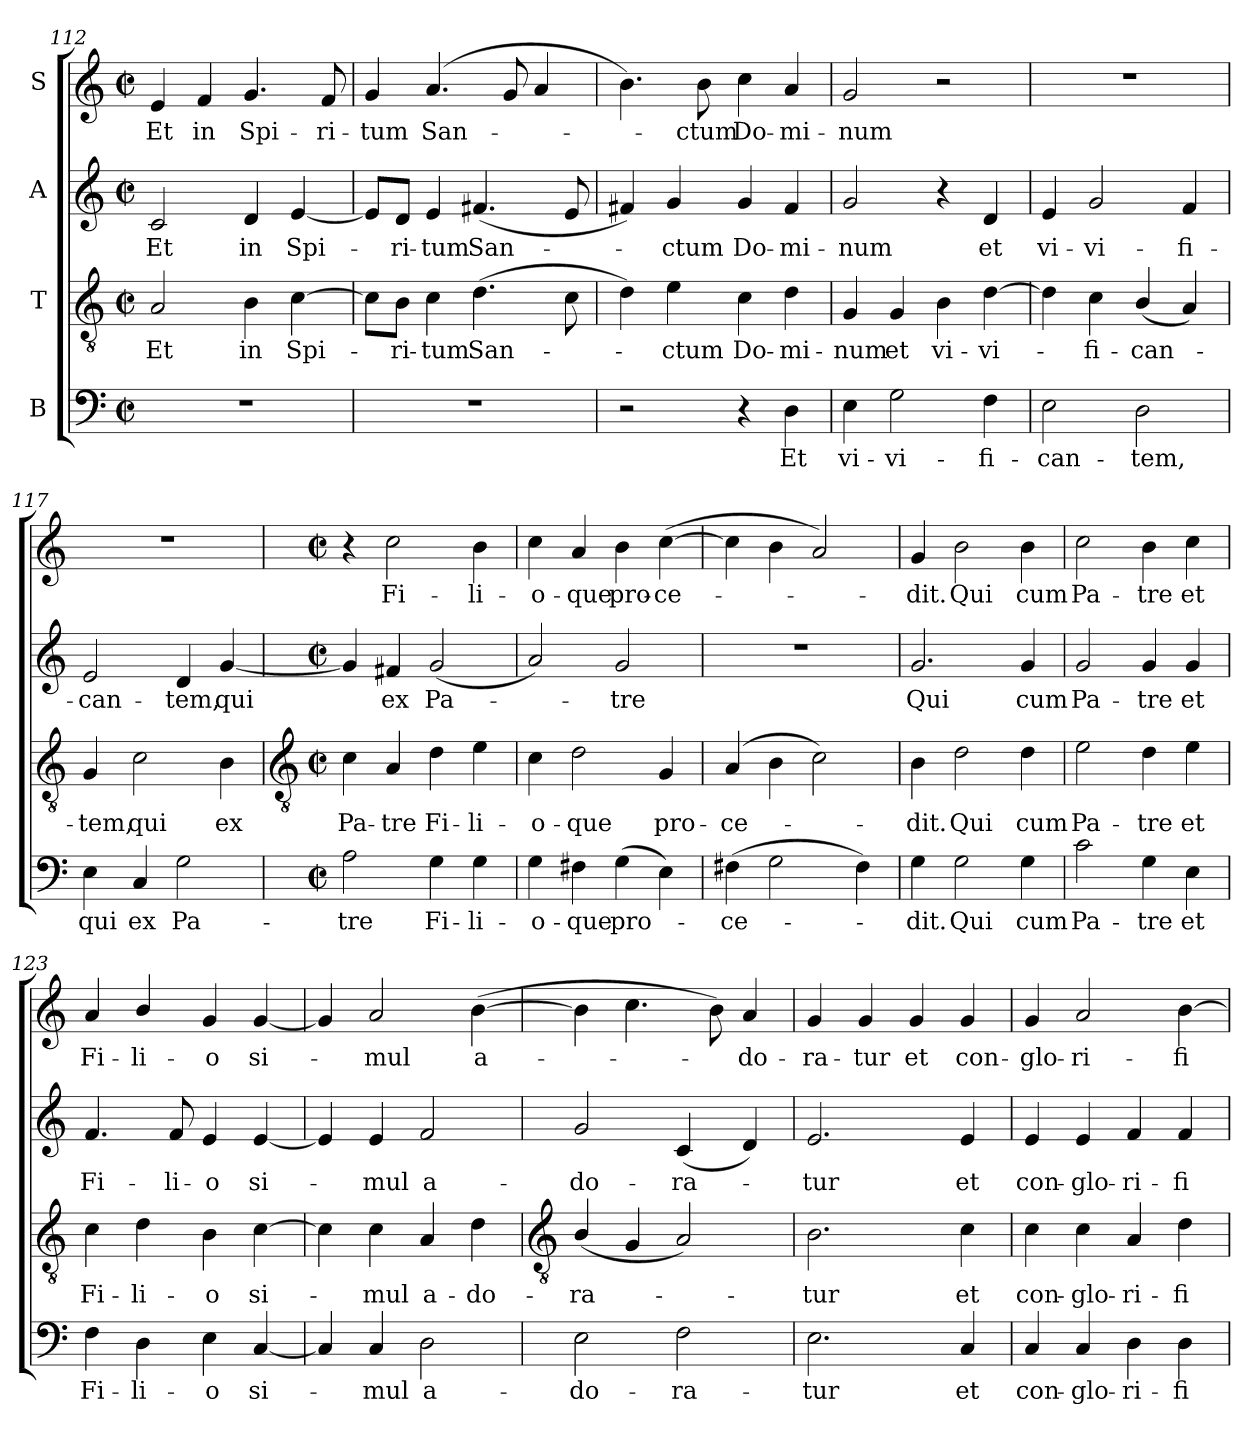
**kern	**text	**kern	**text	**kern	**text	**kern	**text
*part4	*part4	*part3	*part3	*part2	*part2	*part1	*part1
*staff4	*staff4	*staff3	*staff3	*staff2	*staff2	*staff1	*staff1
*I"B	*	*I"T	*	*I"A	*	*I"S	*
!!LO:LB:g=z
*clefF4	*	*clefGv2	*	*clefG2	*	*clefG2	*
*k[]	*	*k[]	*	*k[]	*	*k[]	*
*C:	*	*C:	*	*C:	*	*C:	*
*M2/2	*	*M2/2	*	*M2/2	*	*M2/2	*
*met(c|)	*	*met(c|)	*	*met(c|)	*	*met(c|)	*
=112	=112	=112	=112	=112	=112	=112	=112
!	!	!	!LO:LY:b	!	!LO:LY:b	!	!LO:LY:b
1r	.	2A	Et	2c	Et	4e	Et
!	!	!	!	!	!	!	!LO:LY:b
.	.	.	.	.	.	4f	in
!	!	!	!LO:LY:b	!	!LO:LY:b	!	!LO:LY:b
.	.	4B	in	4d	in	4.g	Spi-
!	!	!	!LO:LY:b	!	!LO:LY:b	!	!
.	.	[4c	Spi-	[4e	Spi-	.	.
!	!	!	!	!	!	!	!LO:LY:b
.	.	.	.	.	.	8f	-ri-
=113	=113	=113	=113	=113	=113	=113	=113
!	!	!	!	!	!	!	!LO:LY:b
1r	.	8c\L]	.	8e/L]	.	4g	-tum
!	!	!	!LO:LY:b	!	!LO:LY:b	!	!
.	.	8B\J	ri-	8d/J	ri-	.	.
!	!	!	!LO:LY:b	!	!LO:LY:b	!	!LO:LY:b
.	.	4c	-tum	4e	-tum	(<4.a	San-
!	!	!	!LO:LY:b	!	!LO:LY:b	!	!
.	.	(>4.d	San-	(<4.f#X	San-	.	.
.	.	.	.	.	.	8g	.
.	.	.	.	.	.	4a	.
.	.	8c	.	8e	.	.	.
=114	=114	=114	=114	=114	=114	=114	=114
2r	.	4d)	.	4f#X)	.	4.b)	.
!	!	!	!LO:LY:b	!	!LO:LY:b	!	!
.	.	4e	ctum	4g	ctum	.	.
!	!	!	!	!	!	!	!LO:LY:b
.	.	.	.	.	.	8b	ctum
!	!	!	!LO:LY:b	!	!LO:LY:b	!	!LO:LY:b
4r	.	4c	Do-	4g	Do-	4cc	Do-
!	!LO:LY:b	!	!LO:LY:b	!	!LO:LY:b	!	!LO:LY:b
4D	Et	4d	-mi-	4f#	-mi-	4a	-mi-
=115	=115	=115	=115	=115	=115	=115	=115
!	!LO:LY:b	!	!LO:LY:b	!	!LO:LY:b	!	!LO:LY:b
4E	vi-	4G	-num	2g	-num	2g	-num
!	!LO:LY:b	!	!LO:LY:b	!	!	!	!
2G	-vi-	4G	et	.	.	.	.
!	!	!	!LO:LY:b	!	!	!	!
.	.	4B	vi-	4r	.	2r	.
!	!LO:LY:b	!	!LO:LY:b	!	!LO:LY:b	!	!
4F	-fi-	[4d	-vi-	4d	et	.	.
=116	=116	=116	=116	=116	=116	=116	=116
!	!LO:LY:b	!	!	!	!LO:LY:b	!	!
2E	-can-	4d]	.	4e	vi-	1r	.
!	!	!	!LO:LY:b	!	!LO:LY:b	!	!
.	.	4c	fi-	2g	-vi-	.	.
!	!LO:LY:b	!	!LO:LY:b	!	!	!	!
2D	-tem,	(<4B/	-can-	.	.	.	.
!	!	!	!	!	!LO:LY:b	!	!
.	.	4A)	.	4f	-fi-	.	.
=117	=117	=117	=117	=117	=117	=117	=117
!	!LO:LY:b	!	!LO:LY:b	!	!LO:LY:b	!	!
4E	qui	4G	tem,	2e	-can-	1r	.
!	!LO:LY:b	!	!LO:LY:b	!	!	!	!
4C	ex	2c	qui	.	.	.	.
!	!LO:LY:b	!	!	!	!LO:LY:b	!	!
2G	Pa-	.	.	4d	-tem,	.	.
!	!	!	!LO:LY:b	!	!LO:LY:b	!	!
.	.	4B	ex	[4g	qui	.	.
!!LO:LB:g=z
=118	=118	=118	=118	=118	=118	=118	=118
*	*	*clefGv2	*	*	*	*	*
*M2/2	*	*M2/2	*	*M2/2	*	*M2/2	*
*met(c|)	*	*met(c|)	*	*met(c|)	*	*met(c|)	*
!	!LO:LY:b	!	!LO:LY:b	!	!	!	!
2A	-tre	4c	Pa-	4g]	.	4r	.
!	!	!	!LO:LY:b	!	!LO:LY:b	!	!LO:LY:b
.	.	4A	-tre	4f#X	ex	2cc	Fi-
!	!LO:LY:b	!	!LO:LY:b	!	!LO:LY:b	!	!
4G	Fi-	4d	Fi-	(<2g	Pa-	.	.
!	!LO:LY:b	!	!LO:LY:b	!	!	!	!LO:LY:b
4G	-li-	4e	-li-	.	.	4b	-li-
=119	=119	=119	=119	=119	=119	=119	=119
!	!LO:LY:b	!	!LO:LY:b	!	!	!	!LO:LY:b
4G	-o-	4c	-o-	2a)	.	4cc	-o-
!	!LO:LY:b	!	!LO:LY:b	!	!	!	!LO:LY:b
4F#X	-que	2d	-que	.	.	4a	-que
!	!LO:LY:b	!	!	!	!LO:LY:b	!	!LO:LY:b
(>4G	pro-	.	.	2g	tre	4b	pro-
!	!	!	!LO:LY:b	!	!	!	!LO:LY:b
4E)	.	4G	pro-	.	.	(>[4cc	-ce-
=120	=120	=120	=120	=120	=120	=120	=120
!	!LO:LY:b	!	!LO:LY:b	!	!	!	!
(>4F#X	ce-	(>4A	-ce-	1r	.	4cc]	.
2G	.	4B	.	.	.	4b	.
.	.	2c)	.	.	.	2a)	.
4F#)	.	.	.	.	.	.	.
=121	=121	=121	=121	=121	=121	=121	=121
!	!LO:LY:b	!	!LO:LY:b	!	!LO:LY:b	!	!LO:LY:b
4G	dit.	4B	dit.	2.g	Qui	4g	dit.
!	!LO:LY:b	!	!LO:LY:b	!	!	!	!LO:LY:b
2G	Qui	2d	Qui	.	.	2b	Qui
!	!LO:LY:b	!	!LO:LY:b	!	!LO:LY:b	!	!LO:LY:b
4G	cum	4d	cum	4g	cum	4b	cum
=122	=122	=122	=122	=122	=122	=122	=122
!	!LO:LY:b	!	!LO:LY:b	!	!LO:LY:b	!	!LO:LY:b
2c	Pa-	2e	Pa-	2g	Pa-	2cc	Pa-
!	!LO:LY:b	!	!LO:LY:b	!	!LO:LY:b	!	!LO:LY:b
4G	-tre	4d	-tre	4g	-tre	4b	-tre
!	!LO:LY:b	!	!LO:LY:b	!	!LO:LY:b	!	!LO:LY:b
4E	et	4e	et	4g	et	4cc	et
=123	=123	=123	=123	=123	=123	=123	=123
!	!LO:LY:b	!	!LO:LY:b	!	!LO:LY:b	!	!LO:LY:b
4F	Fi-	4c	Fi-	4.f	Fi-	4a	Fi-
!	!LO:LY:b	!	!LO:LY:b	!	!	!	!LO:LY:b
4D	-li-	4d	-li-	.	.	4b/	-li-
!	!	!	!	!	!LO:LY:b	!	!
.	.	.	.	8f	-li-	.	.
!	!LO:LY:b	!	!LO:LY:b	!	!LO:LY:b	!	!LO:LY:b
4E	-o	4B	-o	4e	-o	4g	-o
!	!LO:LY:b	!	!LO:LY:b	!	!LO:LY:b	!	!LO:LY:b
[4C	si-	[4c	si-	[4e	si-	[4g	si-
=124	=124	=124	=124	=124	=124	=124	=124
4C]	.	4c]	.	4e]	.	4g]	.
!	!LO:LY:b	!	!LO:LY:b	!	!LO:LY:b	!	!LO:LY:b
4C	mul	4c	mul	4e	mul	2a	mul
!	!LO:LY:b	!	!LO:LY:b	!	!LO:LY:b	!	!
2D	a-	4A	a-	2f	a-	.	.
!	!	!	!LO:LY:b	!	!	!	!LO:LY:b
.	.	4d	-do-	.	.	(>[4b	a-
!!LO:LB:g=z
=125	=125	=125	=125	=125	=125	=125	=125
*	*	*clefGv2	*	*	*	*	*
!	!LO:LY:b	!	!LO:LY:b	!	!LO:LY:b	!	!
2E	-do-	(<4B/	-ra-	2g	-do-	4b]	.
.	.	4G	.	.	.	4.cc	.
!	!LO:LY:b	!	!	!	!LO:LY:b	!	!
2F	-ra-	2A)	.	(<4c	-ra-	.	.
.	.	.	.	.	.	8b)	.
!	!	!	!	!	!	!	!LO:LY:b
.	.	.	.	4d)	.	4a	do-
=126	=126	=126	=126	=126	=126	=126	=126
!	!LO:LY:b	!	!LO:LY:b	!	!LO:LY:b	!	!LO:LY:b
2.E	-tur	2.B	tur	2.e	tur	4g	-ra-
!	!	!	!	!	!	!	!LO:LY:b
.	.	.	.	.	.	4g	-tur
!	!	!	!	!	!	!	!LO:LY:b
.	.	.	.	.	.	4g	et
!	!LO:LY:b	!	!LO:LY:b	!	!LO:LY:b	!	!LO:LY:b
4C	et	4c	et	4e	et	4g	con-
=127	=127	=127	=127	=127	=127	=127	=127
!	!LO:LY:b	!	!LO:LY:b	!	!LO:LY:b	!	!LO:LY:b
4C	con-	4c	con-	4e	con-	4g	-glo-
!	!LO:LY:b	!	!LO:LY:b	!	!LO:LY:b	!	!LO:LY:b
4C	-glo-	4c	-glo-	4e	-glo-	2a	-ri-
!	!LO:LY:b	!	!LO:LY:b	!	!LO:LY:b	!	!
4D	-ri-	4A	-ri-	4f	-ri-	.	.
!	!LO:LY:b	!	!LO:LY:b	!	!LO:LY:b	!	!LO:LY:b
4D	-fi-	4d	-fi-	4f	-fi-	[4b	-fi-
=	=	=	=	=	=	=	=
*-	*-	*-	*-	*-	*-	*-	*-
